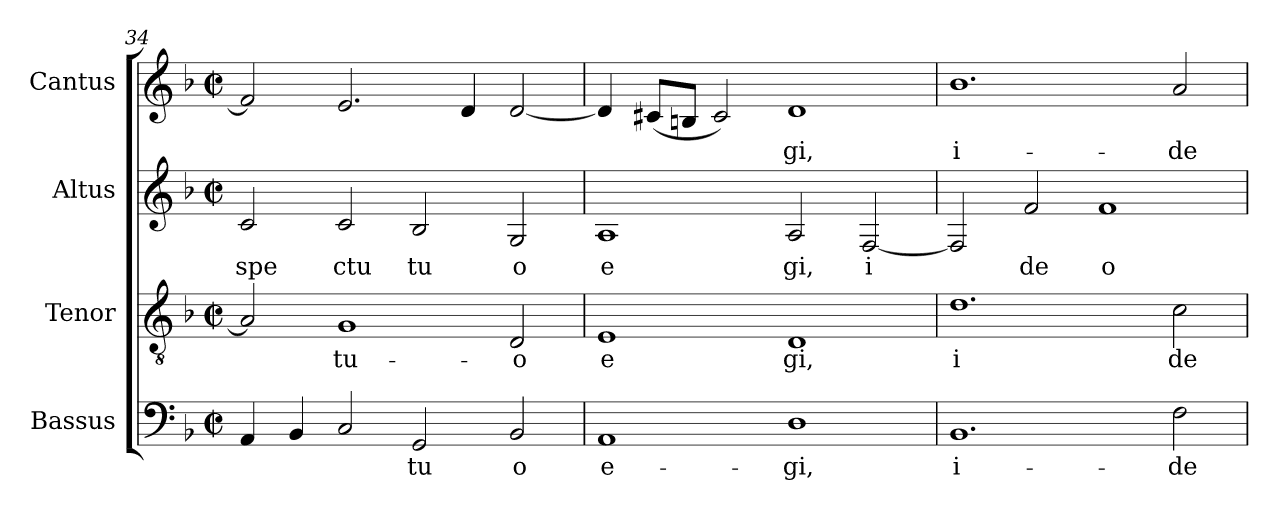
**kern	**text	**kern	**text	**kern	**text	**kern	**text
*part4	*part4	*part3	*part3	*part2	*part2	*part1	*part1
*staff4	*staff4	*staff3	*staff3	*staff2	*staff2	*staff1	*staff1
*I"Bassus	*	*I"Tenor	*	*I"Altus	*	*I"Cantus	*
*clefF4	*	*clefGv2	*	*clefG2	*	*clefG2	*
*k[b-]	*	*k[b-]	*	*k[b-]	*	*k[b-]	*
*F:	*	*F:	*	*F:	*	*F:	*
*M2/2	*	*M2/2	*	*M2/2	*	*M2/2	*
*met(c|)	*	*met(c|)	*	*met(c|)	*	*met(c|)	*
=34	=34	=34	=34	=34	=34	=34	=34
!	!LO:LY:b:cj	!	!LO:LY:b:cj	!	!LO:LY:b:cj	!	!LO:LY:b:cj
4AA/	.	2A/]	.	2c/	spe	2f/]	--
!	!LO:LY:b:cj	!	!	!	!	!	!
4BB-/	.	.	.	.	.	.	.
!	!LO:LY:b:cj	!	!LO:LY:b:cj	!	!LO:LY:b:cj	!	!LO:LY:b:cj
2C/	.	1G	tu-	2c/	ctu	2.e/	--
!	!LO:LY:b:cj	!	!	!	!LO:LY:b:cj	!	!
2GG/	tu	.	.	2B-/	tu	.	.
!	!	!	!	!	!	!	!LO:LY:b:cj
.	.	.	.	.	.	4d/	--
!	!LO:LY:b:cj	!	!LO:LY:b:cj	!	!LO:LY:b:cj	!	!LO:LY:b:cj
2BB-/	o	2D/	-o	2G/	o	[>2d/	--
!!LO:PB:g=z
=35	=35	=35	=35	=35	=35	=35	=35
!	!LO:LY:b:cj	!	!LO:LY:b:cj	!	!LO:LY:b:cj	!	!LO:LY:b:cj
1AA	e-	1E	e	1A	e	4d/]	--
!	!	!	!	!	!	!	!LO:LY:b:cj
.	.	.	.	.	.	(<8c#/L	--
!	!	!	!	!	!	!	!LO:LY:b:cj
.	.	.	.	.	.	8B/J	--
!	!	!	!	!	!	!	!LO:LY:b:cj
.	.	.	.	.	.	2c#/)	--
!	!LO:LY:b:cj	!	!LO:LY:b:cj	!	!LO:LY:b:cj	!	!LO:LY:b:cj
1D	-gi,	1D	gi,	2A/	gi,	1d	-gi,
!	!	!	!	!	!LO:LY:b:cj	!	!
.	.	.	.	[<2F/	i	.	.
=36	=36	=36	=36	=36	=36	=36	=36
!	!LO:LY:b:cj	!	!LO:LY:b:cj	!	!LO:LY:b:cj	!	!LO:LY:b:cj
1.BB-	i-	1.d	i	2F/]	.	1.b-	i-
!	!	!	!	!	!LO:LY:b:cj	!	!
.	.	.	.	2f/	de	.	.
!	!	!	!	!	!LO:LY:b:cj	!	!
.	.	.	.	1f	o	.	.
!	!LO:LY:b:cj	!	!LO:LY:b:cj	!	!	!	!LO:LY:b:cj
2F\	-de-	2c\	de	.	.	2a/	-de-
=	=	=	=	=	=	=	=
*-	*-	*-	*-	*-	*-	*-	*-
